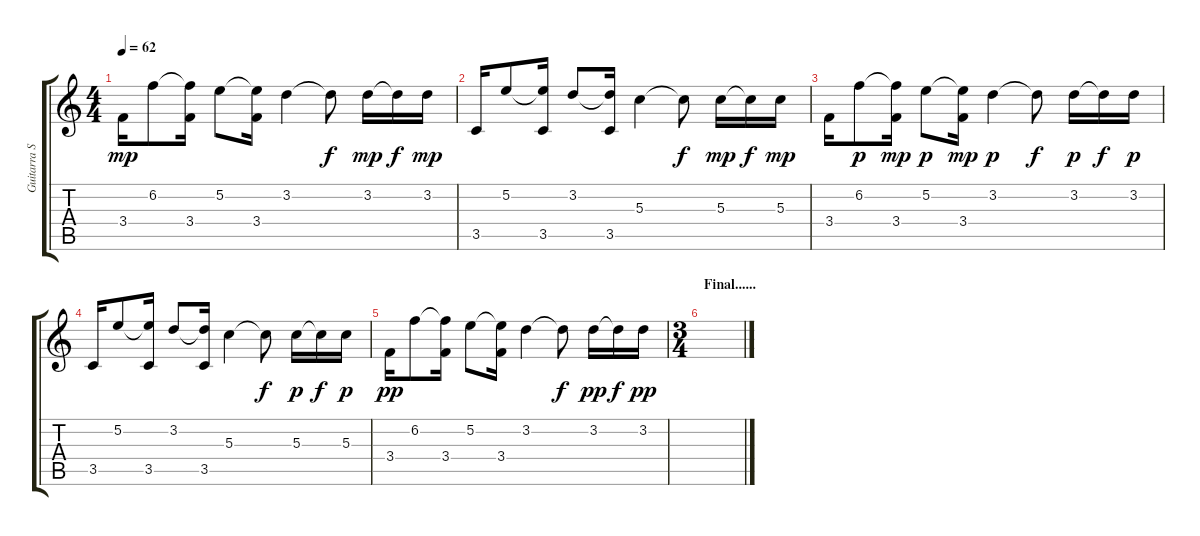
\track ("Guitarra Solo" "Guitarra S") {instrument acousticguitarnylon}
\staff {score tabs}
\tuning (E4 B3 G3 D3 A2 E2) {hide}
\ts (4 4)
\tempo 62
\clef g2
\ks c
3.4.16{dy mp} 6.2.8 (6.2{t} 3.4).16 5.2.8 (5.2{t} 3.4).16 3.2.4 3.2{t}.8{dy f} 3.2.16{dy mp} 3.2{t}.16{dy f} 3.2.16{dy mp} |
3.5.16 5.2.8 (5.2{t} 3.5).16 3.2.8 (3.2{t} 3.5).16 5.3.4 5.3{t}.8{dy f} 5.3.16{dy mp} 5.3{t}.16{dy f} 5.3.16{dy mp} |
3.4.16 6.2.8{dy p} (6.2{t} 3.4).16{dy mp} 5.2.8{dy p} (5.2{t} 3.4).16{dy mp} 3.2.4{dy p} 3.2{t}.8{dy f} 3.2.16{dy p} 3.2{t}.16{dy f} 3.2.16{dy p} |
3.5.16 5.2.8 (5.2{t} 3.5).16 3.2.8 (3.2{t} 3.5).16 5.3.4 5.3{t}.8{dy f} 5.3.16{dy p} 5.3{t}.16{dy f} 5.3.16{dy p} |
3.4.16{dy pp} 6.2.8 (6.2{t} 3.4).16 5.2.8 (5.2{t} 3.4).16 3.2.4 3.2{t}.8{dy f} 3.2.16{dy pp} 3.2{t}.16{dy f} 3.2.16{dy pp} |
\ts (3 4)
\section ("" "Final......")
